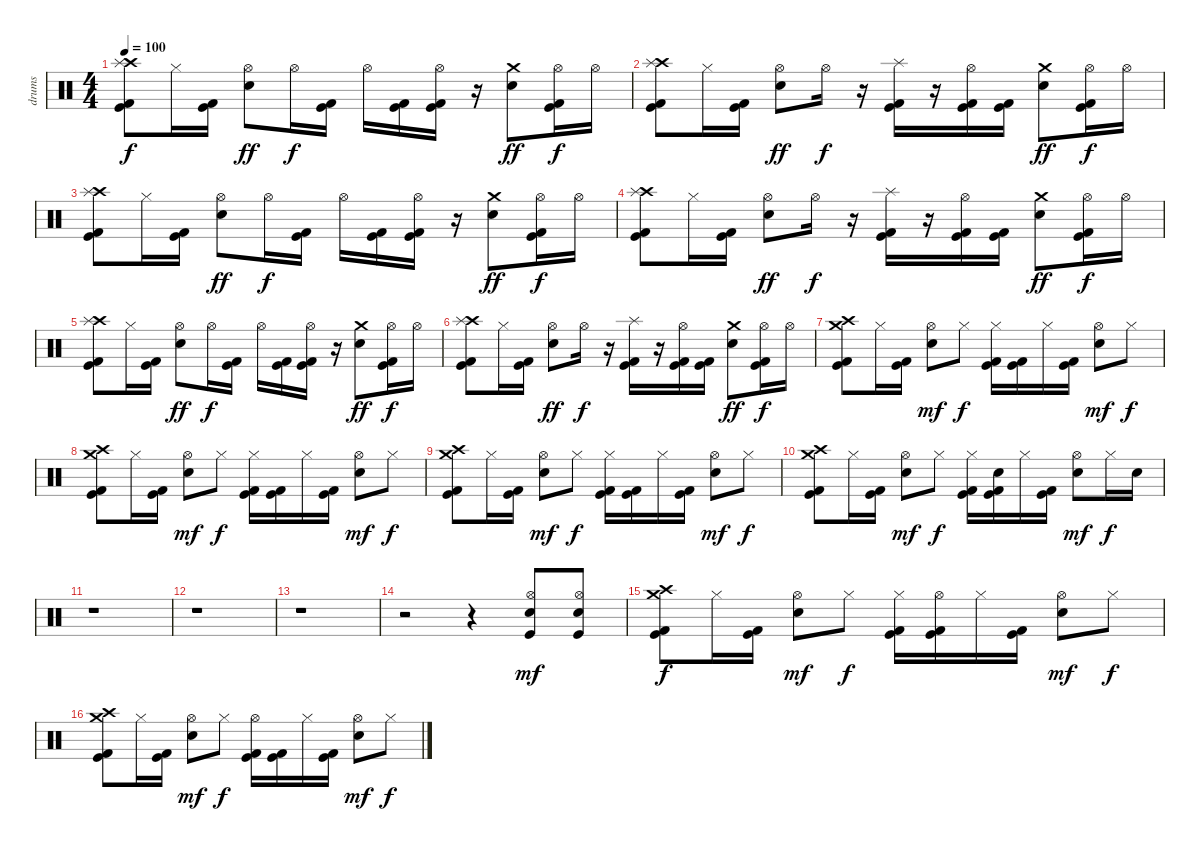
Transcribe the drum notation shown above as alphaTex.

\track ("drums" "drums") {instrument percussion}
\staff {score}
\articulation defaults
\ts (4 4)
\tempo 100
\clef neutral
\ks c
("Crash high (hit)" "Splash (hit)" "Kick (hit) 2" "Kick (hit)").8{dy f} "Hi-Hat (closed)".16 ("Kick (hit) 2" "Kick (hit)").16 ("Hi-Hat (open)" "Electric Snare (hit)").8{dy ff} "Hi-Hat (open)".16{dy f} ("Kick (hit) 2" "Kick (hit)").16 "Hi-Hat (open)".16 ("Kick (hit) 2" "Kick (hit)").16 ("Hi-Hat (open)" "Kick (hit) 2" "Kick (hit)").16 r.16 ("Crash medium (hit)" "Electric Snare (hit)").8{dy ff} ("Hi-Hat (open)" "Kick (hit)" "Kick (hit) 2").16{dy f} "Hi-Hat (open)".16 |
("Crash high (hit)" "Splash (hit)" "Kick (hit) 2" "Kick (hit)").8 "Hi-Hat (closed)".16 ("Kick (hit) 2" "Kick (hit)").16 ("Hi-Hat (open)" "Electric Snare (hit)").8{dy ff} "Hi-Hat (open)".16{dy f} r.16 ("Splash (hit)" "Kick (hit) 2" "Kick (hit)").16 r.16 ("Hi-Hat (open)" "Kick (hit)" "Kick (hit) 2").16 ("Kick (hit)" "Kick (hit) 2").16 ("Crash medium (hit)" "Electric Snare (hit)").8{dy ff} ("Hi-Hat (open)" "Kick (hit)" "Kick (hit) 2").16{dy f} "Hi-Hat (open)".16 |
("Crash high (hit)" "Splash (hit)" "Kick (hit) 2" "Kick (hit)").8 "Hi-Hat (closed)".16 ("Kick (hit) 2" "Kick (hit)").16 ("Hi-Hat (open)" "Electric Snare (hit)").8{dy ff} "Hi-Hat (open)".16{dy f} ("Kick (hit) 2" "Kick (hit)").16 "Hi-Hat (open)".16 ("Kick (hit) 2" "Kick (hit)").16 ("Hi-Hat (open)" "Kick (hit) 2" "Kick (hit)").16 r.16 ("Crash medium (hit)" "Electric Snare (hit)").8{dy ff} ("Hi-Hat (open)" "Kick (hit)" "Kick (hit) 2").16{dy f} "Hi-Hat (open)".16 |
("Crash high (hit)" "Splash (hit)" "Kick (hit) 2" "Kick (hit)").8 "Hi-Hat (closed)".16 ("Kick (hit) 2" "Kick (hit)").16 ("Hi-Hat (open)" "Electric Snare (hit)").8{dy ff} "Hi-Hat (open)".16{dy f} r.16 ("Splash (hit)" "Kick (hit) 2" "Kick (hit)").16 r.16 ("Hi-Hat (open)" "Kick (hit)" "Kick (hit) 2").16 ("Kick (hit)" "Kick (hit) 2").16 ("Crash medium (hit)" "Electric Snare (hit)").8{dy ff} ("Hi-Hat (open)" "Kick (hit)" "Kick (hit) 2").16{dy f} "Hi-Hat (open)".16 |
("Crash high (hit)" "Splash (hit)" "Kick (hit) 2" "Kick (hit)").8 "Hi-Hat (closed)".16 ("Kick (hit) 2" "Kick (hit)").16 ("Hi-Hat (open)" "Electric Snare (hit)").8{dy ff} "Hi-Hat (open)".16{dy f} ("Kick (hit) 2" "Kick (hit)").16 "Hi-Hat (open)".16 ("Kick (hit) 2" "Kick (hit)").16 ("Hi-Hat (open)" "Kick (hit) 2" "Kick (hit)").16 r.16 ("Crash medium (hit)" "Electric Snare (hit)").8{dy ff} ("Hi-Hat (open)" "Kick (hit)" "Kick (hit) 2").16{dy f} "Hi-Hat (open)".16 |
("Crash high (hit)" "Splash (hit)" "Kick (hit) 2" "Kick (hit)").8 "Hi-Hat (closed)".16 ("Kick (hit) 2" "Kick (hit)").16 ("Hi-Hat (open)" "Electric Snare (hit)").8{dy ff} "Hi-Hat (open)".16{dy f} r.16 ("Splash (hit)" "Kick (hit) 2" "Kick (hit)").16 r.16 ("Hi-Hat (open)" "Kick (hit)" "Kick (hit) 2").16 ("Kick (hit)" "Kick (hit) 2").16 ("Crash medium (hit)" "Electric Snare (hit)").8{dy ff} ("Hi-Hat (open)" "Kick (hit)" "Kick (hit) 2").16{dy f} "Hi-Hat (open)".16 |
("Crash high (hit)" "Crash medium (hit)" "Kick (hit) 2" "Kick (hit)").8 "Hi-Hat (closed)".16 ("Kick (hit) 2" "Kick (hit)").16 ("Hi-Hat (open)" "Electric Snare (hit)").8{dy mf} "Hi-Hat (closed)".8{dy f} ("Hi-Hat (closed)" "Kick (hit) 2" "Kick (hit)").16 ("Kick (hit) 2" "Kick (hit)").16 "Hi-Hat (closed)".16 ("Kick (hit) 2" "Kick (hit)").16 ("Hi-Hat (open)" "Electric Snare (hit)").8{dy mf} "Hi-Hat (closed)".8{dy f} |
("Crash high (hit)" "Crash medium (hit)" "Kick (hit) 2" "Kick (hit)").8 "Hi-Hat (closed)".16 ("Kick (hit) 2" "Kick (hit)").16 ("Hi-Hat (open)" "Electric Snare (hit)").8{dy mf} "Hi-Hat (closed)".8{dy f} ("Hi-Hat (closed)" "Kick (hit) 2" "Kick (hit)").16 ("Kick (hit) 2" "Kick (hit)").16 "Hi-Hat (closed)".16 ("Kick (hit) 2" "Kick (hit)").16 ("Hi-Hat (open)" "Electric Snare (hit)").8{dy mf} "Hi-Hat (closed)".8{dy f} |
("Crash high (hit)" "Crash medium (hit)" "Kick (hit) 2" "Kick (hit)").8 "Hi-Hat (closed)".16 ("Kick (hit) 2" "Kick (hit)").16 ("Hi-Hat (open)" "Electric Snare (hit)").8{dy mf} "Hi-Hat (closed)".8{dy f} ("Hi-Hat (closed)" "Kick (hit) 2" "Kick (hit)").16 ("Kick (hit) 2" "Kick (hit)").16 "Hi-Hat (closed)".16 ("Kick (hit) 2" "Kick (hit)").16 ("Hi-Hat (open)" "Electric Snare (hit)").8{dy mf} "Hi-Hat (closed)".8{dy f} |
("Crash high (hit)" "Crash medium (hit)" "Kick (hit) 2" "Kick (hit)").8 "Hi-Hat (closed)".16 ("Kick (hit) 2" "Kick (hit)").16 ("Hi-Hat (open)" "Electric Snare (hit)").8{dy mf} "Hi-Hat (closed)".8{dy f} ("Hi-Hat (closed)" "Kick (hit) 2" "Kick (hit)").16 ("Electric Snare (hit)" "Kick (hit) 2" "Kick (hit)").16 "Hi-Hat (closed)".16 ("Kick (hit) 2" "Kick (hit)").16 ("Hi-Hat (open)" "Electric Snare (hit)").8{dy mf} "Hi-Hat (closed)".16{dy f} "Electric Snare (hit)".16 |
r.1 |
r.1 |
r.1 |
r.2 r.4 ("Hi-Hat (open)" "Electric Snare (hit)" "Kick (hit)").8{dy mf} ("Hi-Hat (open)" "Electric Snare (hit)" "Kick (hit)").8 |
("Crash high (hit)" "Crash medium (hit)" "Kick (hit) 2" "Kick (hit)").8{dy f} "Hi-Hat (closed)".16 ("Kick (hit) 2" "Kick (hit)").16 ("Hi-Hat (open)" "Electric Snare (hit)").8{dy mf} "Hi-Hat (closed)".8{dy f} ("Hi-Hat (closed)" "Kick (hit) 2" "Kick (hit)").16 ("Hi-Hat (open)" "Kick (hit) 2" "Kick (hit)").16 "Hi-Hat (closed)".16 ("Kick (hit) 2" "Kick (hit)").16 ("Hi-Hat (open)" "Electric Snare (hit)").8{dy mf} "Hi-Hat (closed)".8{dy f} |
("Crash high (hit)" "Crash medium (hit)" "Kick (hit) 2" "Kick (hit)").8 "Hi-Hat (closed)".16 ("Kick (hit) 2" "Kick (hit)").16 ("Hi-Hat (open)" "Electric Snare (hit)").8{dy mf} "Hi-Hat (closed)".8{dy f} ("Hi-Hat (open)" "Kick (hit) 2" "Kick (hit)").16 ("Kick (hit) 2" "Kick (hit)").16 "Hi-Hat (closed)".16 ("Kick (hit) 2" "Kick (hit)").16 ("Hi-Hat (open)" "Electric Snare (hit)").8{dy mf} "Hi-Hat (closed)".8{dy f}
